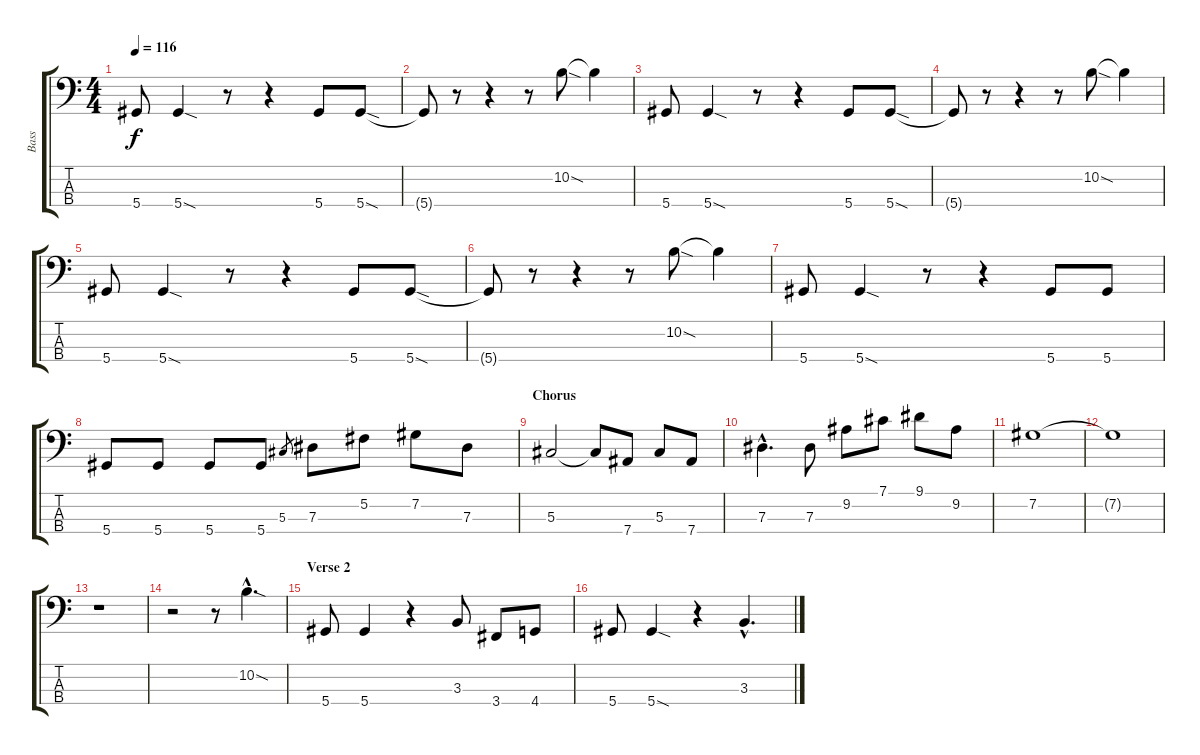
\track ("Bass" "Bass") {instrument electricbassfinger}
\staff {score tabs}
\tuning (Gb2 Db2 Ab1 Eb1) {hide}
\ts (4 4)
\tempo 116
\clef f4
\ks c
5.4.8{dy f} 5.4{sod}.4 r.8 r.4 5.4.8 5.4{sod}.8 |
5.4{t}.8 r.8 r.4 r.8 10.2{sod}.8 10.2{t}.4 |
5.4.8 5.4{sod}.4 r.8 r.4 5.4.8 5.4{sod}.8 |
5.4{t}.8 r.8 r.4 r.8 10.2{sod}.8 10.2{t}.4 |
5.4.8 5.4{sod}.4 r.8 r.4 5.4.8 5.4{sod}.8 |
5.4{t}.8 r.8 r.4 r.8 10.2{sod}.8 10.2{t}.4 |
5.4.8 5.4{sod}.4 r.8 r.4 5.4.8 5.4.8 |
5.4.8 5.4.8 5.4.8 5.4.8 5.3.8{gr} 7.3.8 5.2.8 7.2.8 7.3.8 |
\section ("" "Chorus")
5.3.2 5.3{t}.8 7.4.8 5.3.8 7.4.8 |
7.3{hac}.4{d} 7.3.8 9.2.8 7.1.8 9.1.8 9.2.8 |
7.2.1 |
7.2{t}.1 |
r.1 |
r.2 r.8 10.2{sod hac}.4{d} |
\section ("" "Verse 2")
5.4.8 5.4.4 r.4 3.3.8 3.4.8 4.4.8 |
5.4.8 5.4{sod}.4 r.4 3.3{hac}.4{d}
